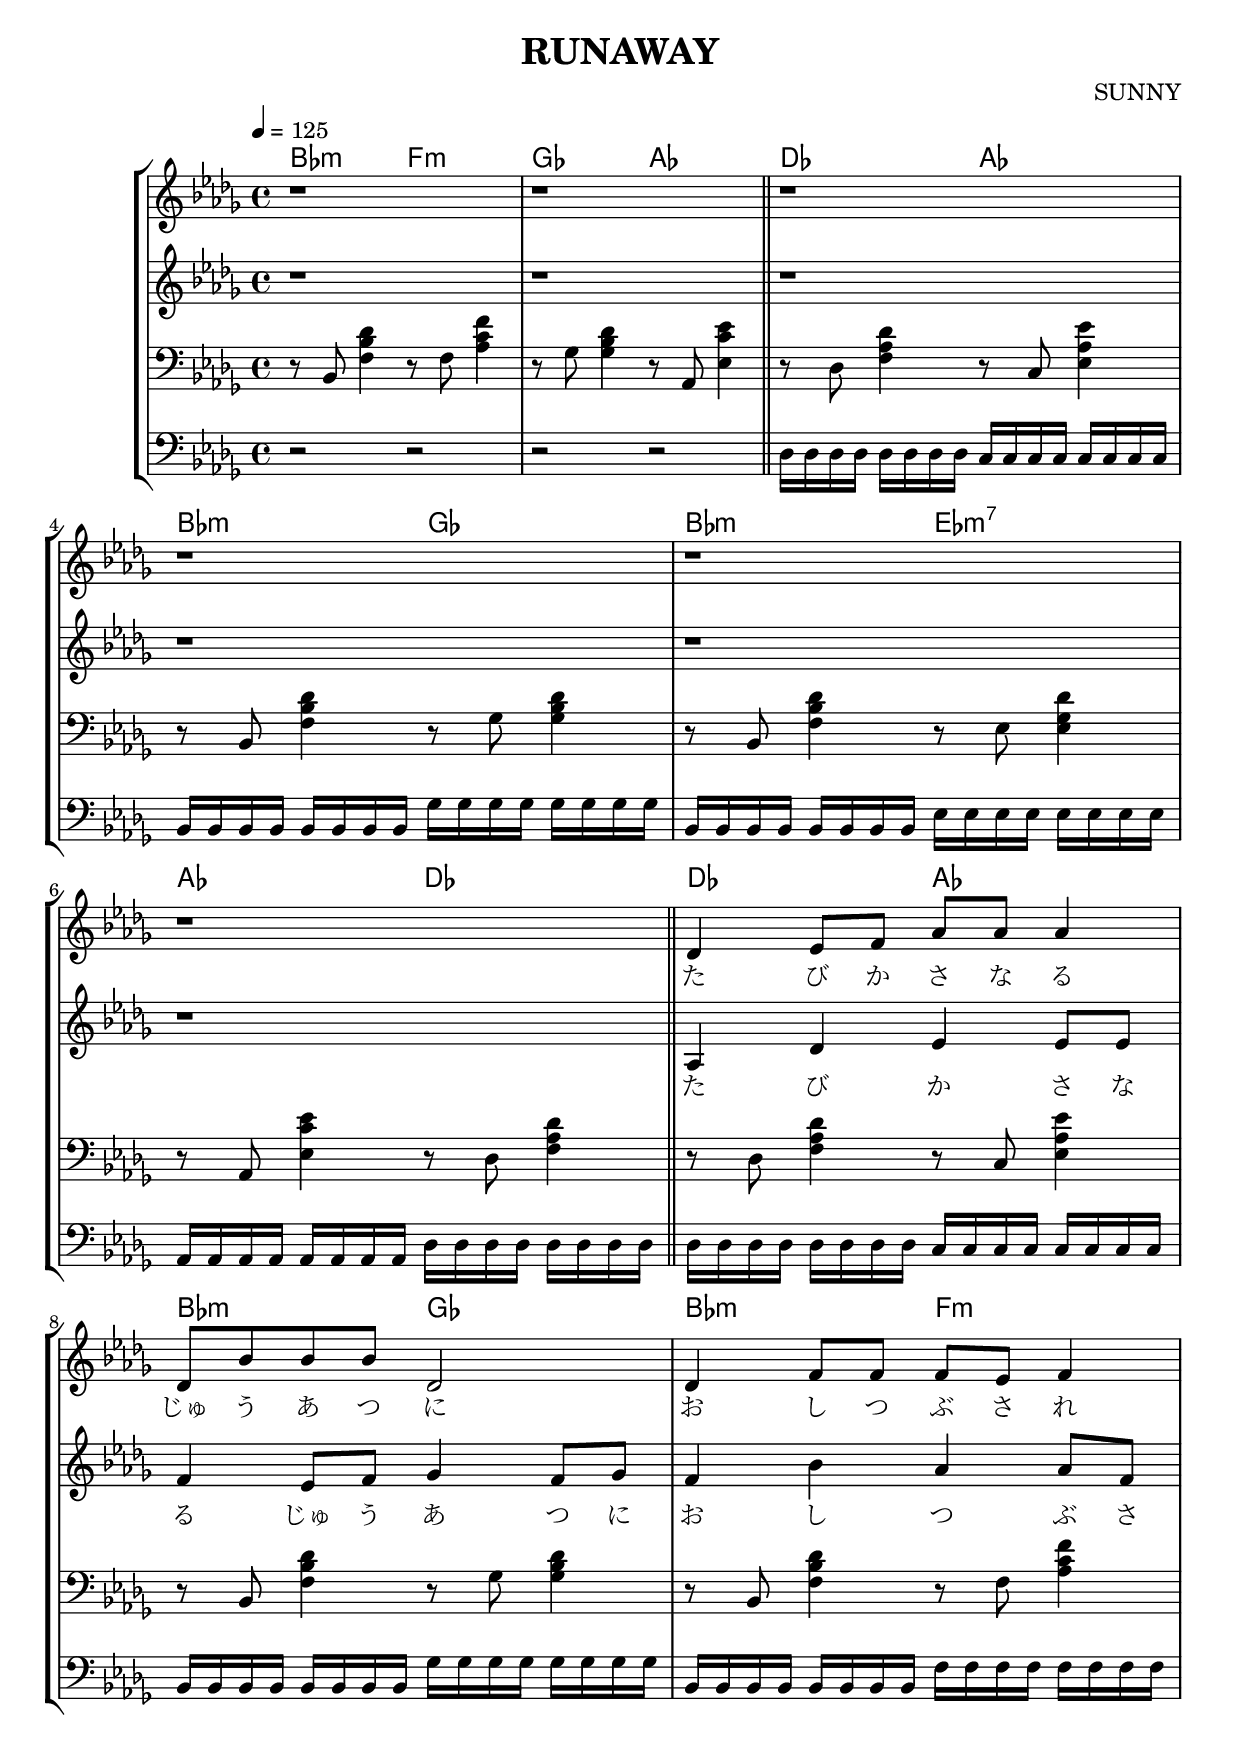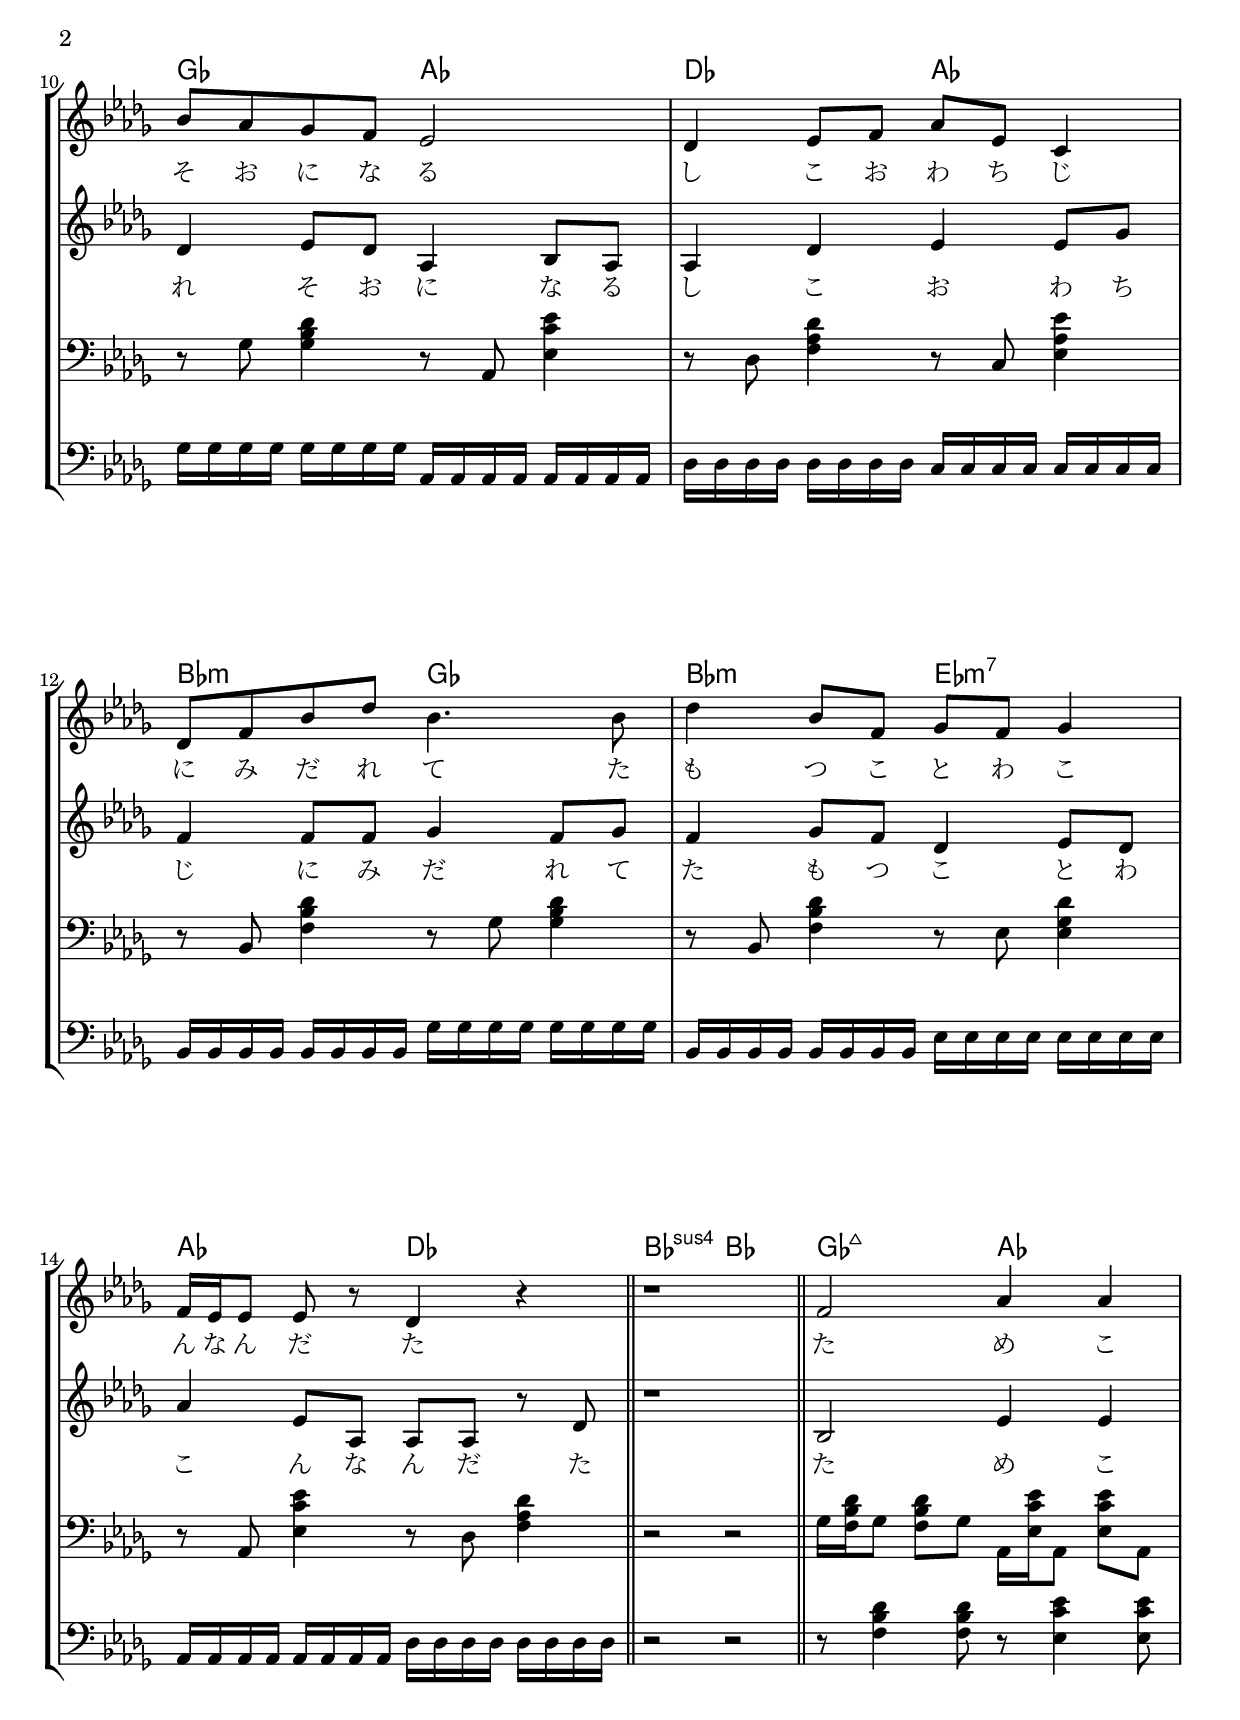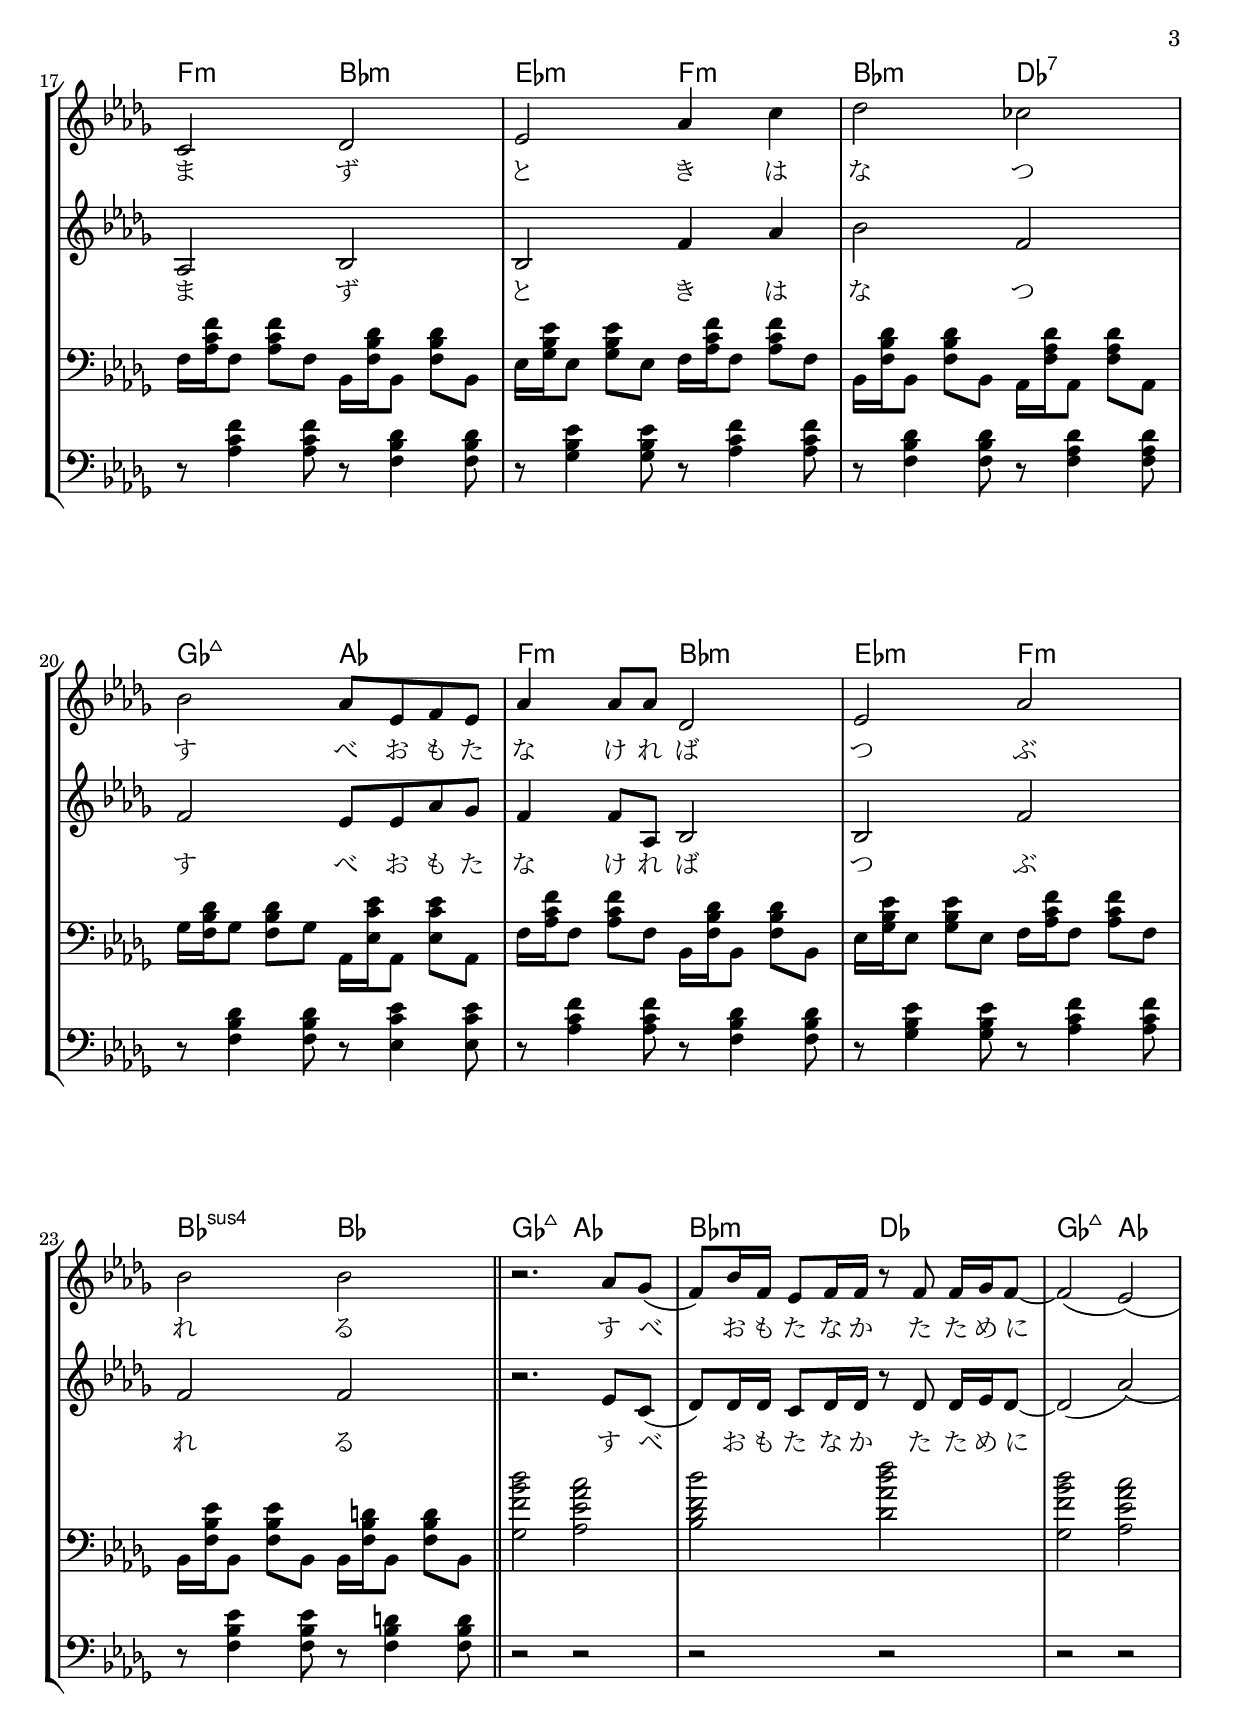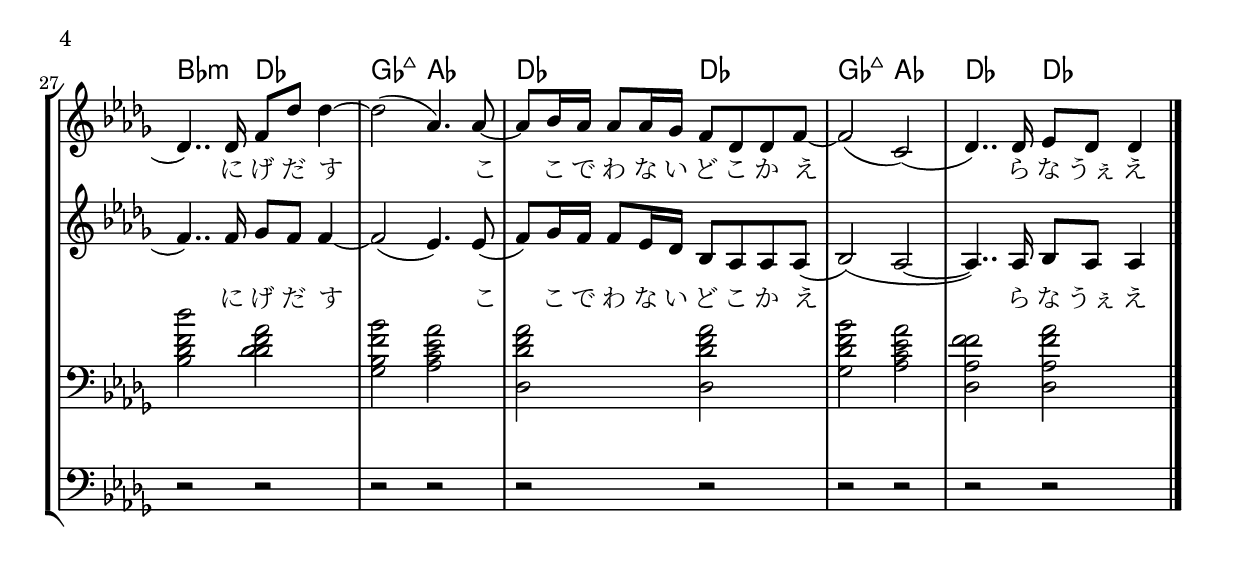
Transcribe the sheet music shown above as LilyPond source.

\version "2.12.1"

\header {
	title = \markup {RUNAWAY}
	composer = \markup \center-column {SUNNY}
}

harmony = \chordmode {
	bes2:m f:m ges as 

	des as bes:m ges bes:m es:min7 as des 

	des as bes:m ges bes:m f:m ges as des as bes:m ges bes:m es:min7 as des 

	bes:sus4 bes 

	ges:maj7 as f:m bes:m es:m f:m bes:m des:7 ges:maj7 as f:m bes:m es:m f:m bes:sus4 bes 

	ges:maj7 as bes:m des ges:maj7 as bes:m des ges:maj7 as des des ges:maj7 as des des 
}

melody = {
	\key des \major
	\tempo 4 = 125
	r1 | r1   
	r1 | r1 | r1 | r1   
	\set Staff.midiInstrument = #"mmi0.42"
	 des'4  es'8  f'8  as'8  as'8  as'4 
	des'8  bes'8  bes'8  bes'8  des'2 
	des'4  f'8  f'8  f'8  es'8  f'4 
	bes'8  as'8  ges'8  f'8  es'2 
	des'4  es'8  f'8  as'8  es'8  c'4 
	des'8  f'8  bes'8  des''8  bes'4.  bes'8 
	des''4  bes'8  f'8  ges'8  f'8  ges'4 
	f'16  es'16  es'8  es'8  r8  des'4  	r4 	r1   
	\set Staff.midiInstrument = #"mmi0.42"
	f'2  as'4  as'4 
	c'2  des'2 
	es'2  as'4  c''4 
	des''2  ces''2 
	bes'2  as'8  es'8  f'8  es'8 
	as'4  as'8  as'8  des'2 
	es'2  as'2 
	bes'2  bes'2
	\set Staff.midiInstrument = #"mmi0.42"
	r2. as'8  ges'8 
	(f'8)  bes'16  f'16  es'8  f'16  f'16  r8  f'8  f'16  ges'16  f'8~ 
	f'2  (es'2) 
	(des'4..)  des'16  f'8  des''8  des''4~ 
	des''2  (as'4.)  as'8~ 
	as'8  bes'16  as'16  as'8  as'16  ges'16  f'8  des'8  des'8  f'8~ 
	f'2  (c'2) 
	(des'4..)  des'16  es'8  des'8  des'4
	\bar "|."
}

words = \lyricmode {
	
	
	た  び  か  さ  な  る  じゅ  う  あ  つ  に  お  し  つ  ぶ  さ  れ  そ  お  に  な  る  し  こ  お  わ  ち  じ  に  み  だ  れ  て  た  も  つ  こ  と  わ  こ  ん  な  ん  だ  た  
	
	た  め  こ  ま  ず  と  き  は  な  つ  す  べ  お  も  た  な  け  れ  ば  つ  ぶ  れ  る  
	す  べ  お  も  た  な  か  た  た  め  に  に  げ  だ  す  こ  こ  で  わ  な  い  ど  こ  か  え  ら  な  うぇ  え  
}

secondmelody = {
	\key des \major
	\tempo 4 = 125
	r1 | r1   
	r1 | r1 | r1 | r1   
	\set Staff.midiInstrument = #"fss0.5"
	 as4  des'4  es'4  es'8  es'8 
	f'4  es'8  f'8  ges'4  f'8  ges'8 
	f'4  bes'4  as'4  as'8  f'8 
	des'4  es'8  des'8  as4  bes8  as8 
	as4  des'4  es'4  es'8  ges'8 
	f'4  f'8  f'8  ges'4  f'8  ges'8 
	f'4  ges'8  f'8  des'4  es'8  des'8 
	as'4  es'8  as8  as8  as8  r8  des'8
	r1   
	\set Staff.midiInstrument = #"fss0.5"
	bes2  es'4  es'4 
	as2  bes2 
	bes2  f'4  as'4 
	bes'2  f'2 
	f'2  es'8  es'8  as'8  ges'8 
	f'4  f'8  as8  bes2 
	bes2  f'2 
	f'2  f'2
	\set Staff.midiInstrument = #"fss0.5"
	r2. es'8  c'8 
	(des'8)  des'16  des'16  c'8  des'16  des'16  r8  des'8  des'16  es'16  des'8~ 
	des'2  (as'2) 
	(f'4..)  f'16  ges'8  f'8  f'4~ 
	f'2  (es'4.)  es'8 
	(f'8)  ges'16  f'16  f'8  es'16  des'16  bes8  as8  as8  as8 
	(bes2)  (as2~ 
	as4..)  as16  bes8  as8  as4
	\bar "|."
}

secondwords = \lyricmode {
	
	
	た  び  か  さ  な  る  じゅ  う  あ  つ  に  お  し  つ  ぶ  さ  れ  そ  お  に  な  る  し  こ  お  わ  ち  じ  に  み  だ  れ  て  た  も  つ  こ  と  わ  こ  ん  な  ん  だ  た  
	
	た  め  こ  ま  ず  と  き  は  な  つ  す  べ  お  も  た  な  け  れ  ば  つ  ぶ  れ  る  
	す  べ  お  も  た  な  か  た  た  め  に  に  げ  だ  す  こ  こ  で  わ  な  い  ど  こ  か  え  ら  な  うぇ  え  
}

tempochange = {
	\tempo 4 = 125
	r1 | r1 \bar "||"
	\tempo 4 = 125
	r1 | r1 | r1 | r1 \bar "||"
	\tempo 4 = 125
	r1 | r1 | r1 | r1 | r1 | r1 | r1 | r1 \bar "||"
	\tempo 4 = 125
	r1 \bar "||"
	\tempo 4 = 125
	r1 | r1 | r1 | r1 | r1 | r1 | r1 | r1 \bar "||"
	\tempo 4 = 125
	r1 | r1 | r1 | r1 | r1 | r1 | r1 | r1 \bar "|."
}

mainacc = {
	\clef bass
	\set Staff.midiInstrument = #"Acoustic grand"
	\key des \major
	\tempo 4 = 125
	r8 bes, <f bes des'>4
	r8 f <as c' f'>4
	r8 ges <ges bes des'>4
	r8 as, <es c' es'>4
	\bar "||"

	\set Staff.midiInstrument = #"Acoustic grand"
	r8 des <f as des'>4
	r8 c <es as es'>4
	r8 bes, <f bes des'>4
	r8 ges <ges bes des'>4
	r8 bes, <f bes des'>4
	r8 es <es ges des'>4
	r8 as, <es c' es'>4
	r8 des <f as des'>4
	\bar "||"

	\set Staff.midiInstrument = #"Acoustic grand"
	r8 des <f as des'>4
	r8 c <es as es'>4
	r8 bes, <f bes des'>4
	r8 ges <ges bes des'>4
	r8 bes, <f bes des'>4
	r8 f <as c' f'>4
	r8 ges <ges bes des'>4
	r8 as, <es c' es'>4
	r8 des <f as des'>4
	r8 c <es as es'>4
	r8 bes, <f bes des'>4
	r8 ges <ges bes des'>4
	r8 bes, <f bes des'>4
	r8 es <es ges des'>4
	r8 as, <es c' es'>4
	r8 des <f as des'>4
	\bar "||"

	\set Staff.midiInstrument = #"Acoustic grand"
	r2
	r2
	\bar "||"

	\set Staff.midiInstrument = #"Acoustic grand"
	ges16 <f bes des'>16 ges8 <f bes des'>8 ges8
	as,16 <es c' es'>16 as,8 <es c' es'>8 as,8
	f16 <as c' f'>16 f8 <as c' f'>8 f8
	bes,16 <f bes des'>16 bes,8 <f bes des'>8 bes,8
	es16 <ges bes es'>16 es8 <ges bes es'>8 es8
	f16 <as c' f'>16 f8 <as c' f'>8 f8
	bes,16 <f bes des'>16 bes,8 <f bes des'>8 bes,8
	as,16 <f as des'>16 as,8 <f as des'>8 as,8
	ges16 <f bes des'>16 ges8 <f bes des'>8 ges8
	as,16 <es c' es'>16 as,8 <es c' es'>8 as,8
	f16 <as c' f'>16 f8 <as c' f'>8 f8
	bes,16 <f bes des'>16 bes,8 <f bes des'>8 bes,8
	es16 <ges bes es'>16 es8 <ges bes es'>8 es8
	f16 <as c' f'>16 f8 <as c' f'>8 f8
	bes,16 <f bes es'>16 bes,8 <f bes es'>8 bes,8
	bes,16 <f bes d'>16 bes,8 <f bes d'>8 bes,8
	\bar "||"

	\set Staff.midiInstrument = #"Acoustic grand"
	<ges f' bes' des''>2
	<as es' as' c''>2
	<bes des' f' des''>2
	<des' as' des'' f''>2
	<ges f' bes' des''>2
	<as es' as' c''>2
	<bes des' f' des''>2
	<des' des' f' as'>2
	<ges bes f' bes'>2
	<as c' es' as'>2
	<des des' f' as'>2
	<des des' f' as'>2
	<ges des' f' bes'>2
	<as c' es' as'>2
	<des as f' f'>2
	<des as f' as'>2
	\bar "|."
}

subacc = {
	\clef bass
	\set Staff.midiInstrument = #"Acoustic grand"
	\key des \major
	\tempo 4 = 125
	r2
	r2
	r2
	r2
	\bar "||"

	\set Staff.midiInstrument = #"Bright Acoustic"
	des16 des16 des16 des16 des16 des16 des16 des16
	c16 c16 c16 c16 c16 c16 c16 c16
	bes,16 bes,16 bes,16 bes,16 bes,16 bes,16 bes,16 bes,16
	ges16 ges16 ges16 ges16 ges16 ges16 ges16 ges16
	bes,16 bes,16 bes,16 bes,16 bes,16 bes,16 bes,16 bes,16
	es16 es16 es16 es16 es16 es16 es16 es16
	as,16 as,16 as,16 as,16 as,16 as,16 as,16 as,16
	des16 des16 des16 des16 des16 des16 des16 des16
	\bar "||"

	\set Staff.midiInstrument = #"Bright Acoustic"
	des16 des16 des16 des16 des16 des16 des16 des16
	c16 c16 c16 c16 c16 c16 c16 c16
	bes,16 bes,16 bes,16 bes,16 bes,16 bes,16 bes,16 bes,16
	ges16 ges16 ges16 ges16 ges16 ges16 ges16 ges16
	bes,16 bes,16 bes,16 bes,16 bes,16 bes,16 bes,16 bes,16
	f16 f16 f16 f16 f16 f16 f16 f16
	ges16 ges16 ges16 ges16 ges16 ges16 ges16 ges16
	as,16 as,16 as,16 as,16 as,16 as,16 as,16 as,16
	des16 des16 des16 des16 des16 des16 des16 des16
	c16 c16 c16 c16 c16 c16 c16 c16
	bes,16 bes,16 bes,16 bes,16 bes,16 bes,16 bes,16 bes,16
	ges16 ges16 ges16 ges16 ges16 ges16 ges16 ges16
	bes,16 bes,16 bes,16 bes,16 bes,16 bes,16 bes,16 bes,16
	es16 es16 es16 es16 es16 es16 es16 es16
	as,16 as,16 as,16 as,16 as,16 as,16 as,16 as,16
	des16 des16 des16 des16 des16 des16 des16 des16
	\bar "||"

	\set Staff.midiInstrument = #"Acoustic grand"
	r2
	r2
	\bar "||"

	\set Staff.midiInstrument = #"Honky-tonk"
	r8 <f bes des'>4 <f bes des'>8
	r8 <es c' es'>4 <es c' es'>8
	r8 <as c' f'>4 <as c' f'>8
	r8 <f bes des'>4 <f bes des'>8
	r8 <ges bes es'>4 <ges bes es'>8
	r8 <as c' f'>4 <as c' f'>8
	r8 <f bes des'>4 <f bes des'>8
	r8 <f as des'>4 <f as des'>8
	r8 <f bes des'>4 <f bes des'>8
	r8 <es c' es'>4 <es c' es'>8
	r8 <as c' f'>4 <as c' f'>8
	r8 <f bes des'>4 <f bes des'>8
	r8 <ges bes es'>4 <ges bes es'>8
	r8 <as c' f'>4 <as c' f'>8
	r8 <f bes es'>4 <f bes es'>8
	r8 <f bes d'>4 <f bes d'>8
	\bar "||"

	\set Staff.midiInstrument = #"Acoustic grand"
	r2
	r2
	r2
	r2
	r2
	r2
	r2
	r2
	r2
	r2
	r2
	r2
	r2
	r2
	r2
	r2
	\bar "|."
}

percA = {
	\drummode {
	r1 |r1 \bar "||"
	r1 |r1 |r1 |r1 \bar "||"
	r8 hho8 hho8 hho8 hho8 hho8 hho8 hho8  |hho8 hho8 hho8 hho8 hho8 hho8 hho8 hho8  |r8 hho8 hho8 hho8 hho8 hho8 hho8 hho8  |hho8 hho8 hho8 hho8 hho2  |r8 hho8 hho8 hho8 hho8 hho8 hho8 hho8  |hho8 hho8 hho8 hho8 hho8 hho8 hho8 hho8  |r8 hho8 hho8 hho8 hho8 hho8 hho8 hho8  |hho8 hho8 hho2.  \bar "||"
	hho8 hho8 hho2.  \bar "||"
	r1 |r1 |r1 |r1 |r1 |r1 |r1 |r1 \bar "||"
	r1 |r1 |r1 |r1 |r1 |r1 |r1 |r1 \bar "|."
	}
}

percB = {
	\drummode {
	r1 |r1 \bar "||"
	r1 |r1 |r1 |r1 \bar "||"
	r8 sn4 sn4 sn4 sn8  |r8 sn4 sn4 sn4 sn8  |r8 sn4 sn4 sn4 sn8  |r8 sn4 sn8 sn8 sn16 sn4 r16  |r8 sn4 sn4 sn4 sn8  |r8 sn4 sn4 sn4 sn8  |r8 sn4 sn4 sn4 sn8  |r8 sn8. sn16 sn8 sn16 sn16 sn16 sn8. sn8  \bar "||"
	r8 sn8. sn16 sn8 sn16 sn16 sn16 sn8. sn8  \bar "||"
	r1 |r1 |r1 |r1 |r1 |r1 |r1 |r1 \bar "||"
	r1 |r1 |r1 |r1 |r1 |r1 |r1 |r1 \bar "|."
	}
}

percC = {
	\drummode {
	r1 |r1 \bar "||"
	r1 |r1 |r1 |r1 \bar "||"
	bd4 bd4 bd8. bd8 bd8.  |bd4 bd4 bd8. bd8 bd8.  |bd4 bd4 bd8. bd8 bd8.  |bd4 bd4 r16 bd4. r16  |bd4 bd4 bd8. bd8 bd8.  |bd4 bd4 bd8. bd8 bd8.  |bd4 bd4 bd8. bd8 bd8.  |bd8 bd8 bd8. bd8. bd8 bd8 bd8  \bar "||"
	bd8 bd8 bd8. bd8. bd8 bd8 bd8  \bar "||"
	r1 |r1 |r1 |r1 |r1 |r1 |r1 |r1 \bar "||"
	r1 |r1 |r1 |r1 |r1 |r1 |r1 |r1 \bar "|."
	}
}

percD = {
	\drummode {
	r1 |r1 \bar "||"
	r1 |r1 |r1 |r1 \bar "||"
	cymc1  |r1  |cymc1  |r1  |cymc1  |r1  |cymc1  |r1  \bar "||"
	cymc1  \bar "||"
	r1 |r1 |r1 |r1 |r1 |r1 |r1 |r1 \bar "||"
	r1 |r1 |r1 |r1 |r1 |r1 |r1 |r1 \bar "|."
	}
}

percE = {
	\drummode {
	r1 |r1 \bar "||"
	r1 |r1 |r1 |r1 \bar "||"
	r1 |r1 |r1 |r2. tommh16 tommh8.  |r1 |r1 |r1 |r2. tommh16 tommh8.  \bar "||"
	r1 \bar "||"
	r1 |r1 |r1 |r1 |r1 |r1 |r1 |r1 \bar "||"
	r1 |r1 |r1 |r1 |r1 |r1 |r1 |r1 \bar "|."
	}
}

percF = {
	\drummode {
	r1 | r1 \bar "||"
	r1 | r1 | r1 | r1 \bar "||"
	r1 |r1 |r1 |r2. r8 tomfh16 tomfh16  |r1 |r1 |r1 |r2. r8 tomfh8  \bar "||"
	r2. r8 tomfh8  \bar "||"
	r1 | r1 | r1 | r1 | r1 | r1 | r1 | r1 \bar "||"
	r1 | r1 | r1 | r1 | r1 | r1 | r1 | r1 \bar "|."
	}
}

percG = {
	\drummode {
	r1 | r1 \bar "||"
	r1 | r1 | r1 | r1 \bar "||"
	r1 |r1 |r1 |r1 |r1 |r1 |r1 |r2. tomml16 tomml8.  \bar "||"
	r2. tomml16 tomml8.  \bar "||"
	r1 | r1 | r1 | r1 | r1 | r1 | r1 | r1 \bar "||"
	r1 | r1 | r1 | r1 | r1 | r1 | r1 | r1 \bar "|."
	}
}

\score {
	<<
		\new StaffGroup <<
			\new ChordNames {\harmony}
			\new Voice = "melody" {\melody}
			\new Lyrics \lyricsto "melody" \words
			\new Voice = "secondmelody" {\secondmelody}
			\new Lyrics \lyricsto "secondmelody" \secondwords
			\new Staff = "mainacc" {\mainacc}
			\new Staff = "subacc" {\subacc}
		>>
	>>
	\layout { }
}
